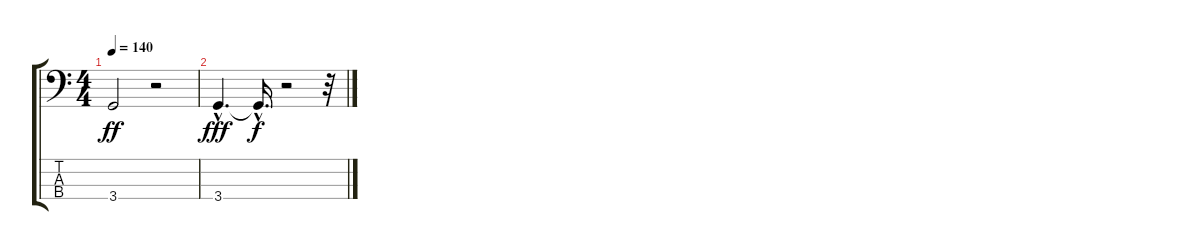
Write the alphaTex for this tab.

\track "" {instrument fretlessbass}
\staff {score tabs}
\tuning (G2 D2 A1 E1) {hide}
\ts (4 4)
\tempo 140
\clef f4
\ks c
3.4.2{dy ff} r.2 |
3.4{hac}.4{d dy fff} 3.4{hac t}.16{d dy f} r.2 r.32
